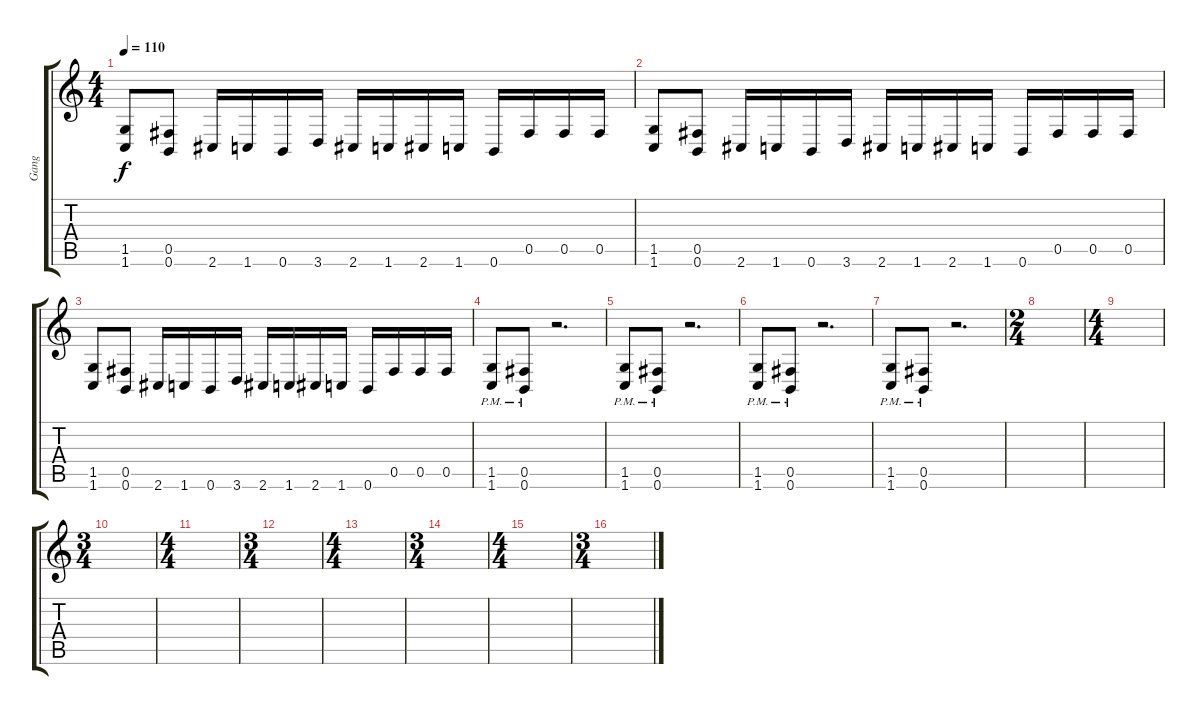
\track ("Gang" "Gang") {instrument distortionguitar}
\staff {score tabs}
\tuning (Db4 Ab3 E3 B2 Gb2 B1) {hide}
\ts (4 4)
\tempo 110
\clef g2
\ks c
(1.5 1.6).8{dy f} (0.5 0.6).8 2.6.16 1.6.16 0.6.16 3.6.16 2.6.16 1.6.16 2.6.16 1.6.16 0.6.16 0.5.16 0.5.16 0.5.16 |
(1.5 1.6).8 (0.5 0.6).8 2.6.16 1.6.16 0.6.16 3.6.16 2.6.16 1.6.16 2.6.16 1.6.16 0.6.16 0.5.16 0.5.16 0.5.16 |
(1.5 1.6).8 (0.5 0.6).8 2.6.16 1.6.16 0.6.16 3.6.16 2.6.16 1.6.16 2.6.16 1.6.16 0.6.16 0.5.16 0.5.16 0.5.16 |
(1.5{pm} 1.6).8 (0.5{pm} 0.6).8 r.2{d} |
(1.5{pm} 1.6).8 (0.5{pm} 0.6).8 r.2{d} |
(1.5{pm} 1.6).8 (0.5{pm} 0.6).8 r.2{d} |
(1.5{pm} 1.6).8 (0.5{pm} 0.6).8 r.2{d} |
\ts (2 4)
|
\ts (4 4)
|
\ts (3 4)
|
\ts (4 4)
|
\ts (3 4)
|
\ts (4 4)
|
\ts (3 4)
|
\ts (4 4)
|
\ts (3 4)
